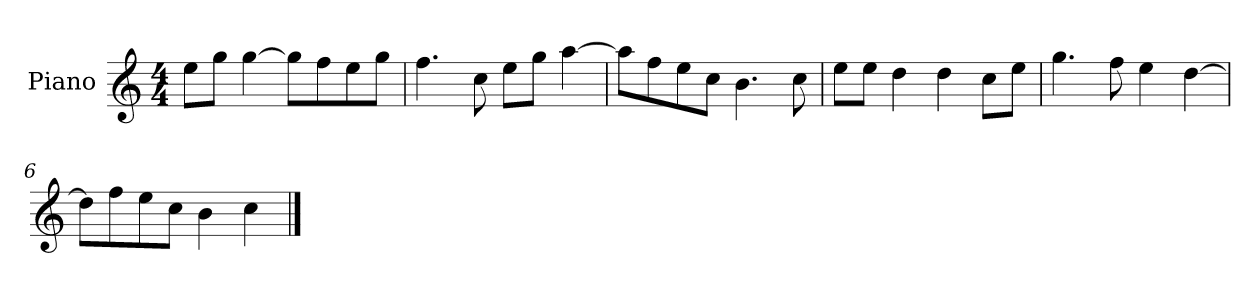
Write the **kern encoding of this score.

**kern
*part1
*staff1
*I"Piano
*I'P-no
*clefG2
*k[]
*M4/4
*MM90
=1
8ee\L
8gg\J
[4gg\
8gg\L]
8ff\
8ee\
8gg\J
=2
4.ff\
8cc\
8ee\L
8gg\J
[4aa\
=3
8aa\L]
8ff\
8ee\
8cc\J
4.b\
8cc\
=4
8ee\L
8ee\J
4dd\
4dd\
8cc\L
8ee\J
=5
4.gg\
8ff\
4ee\
[4dd\
=6
8dd\L]
8ff\
8ee\
8cc\J
4b\
4cc\
==
*-
